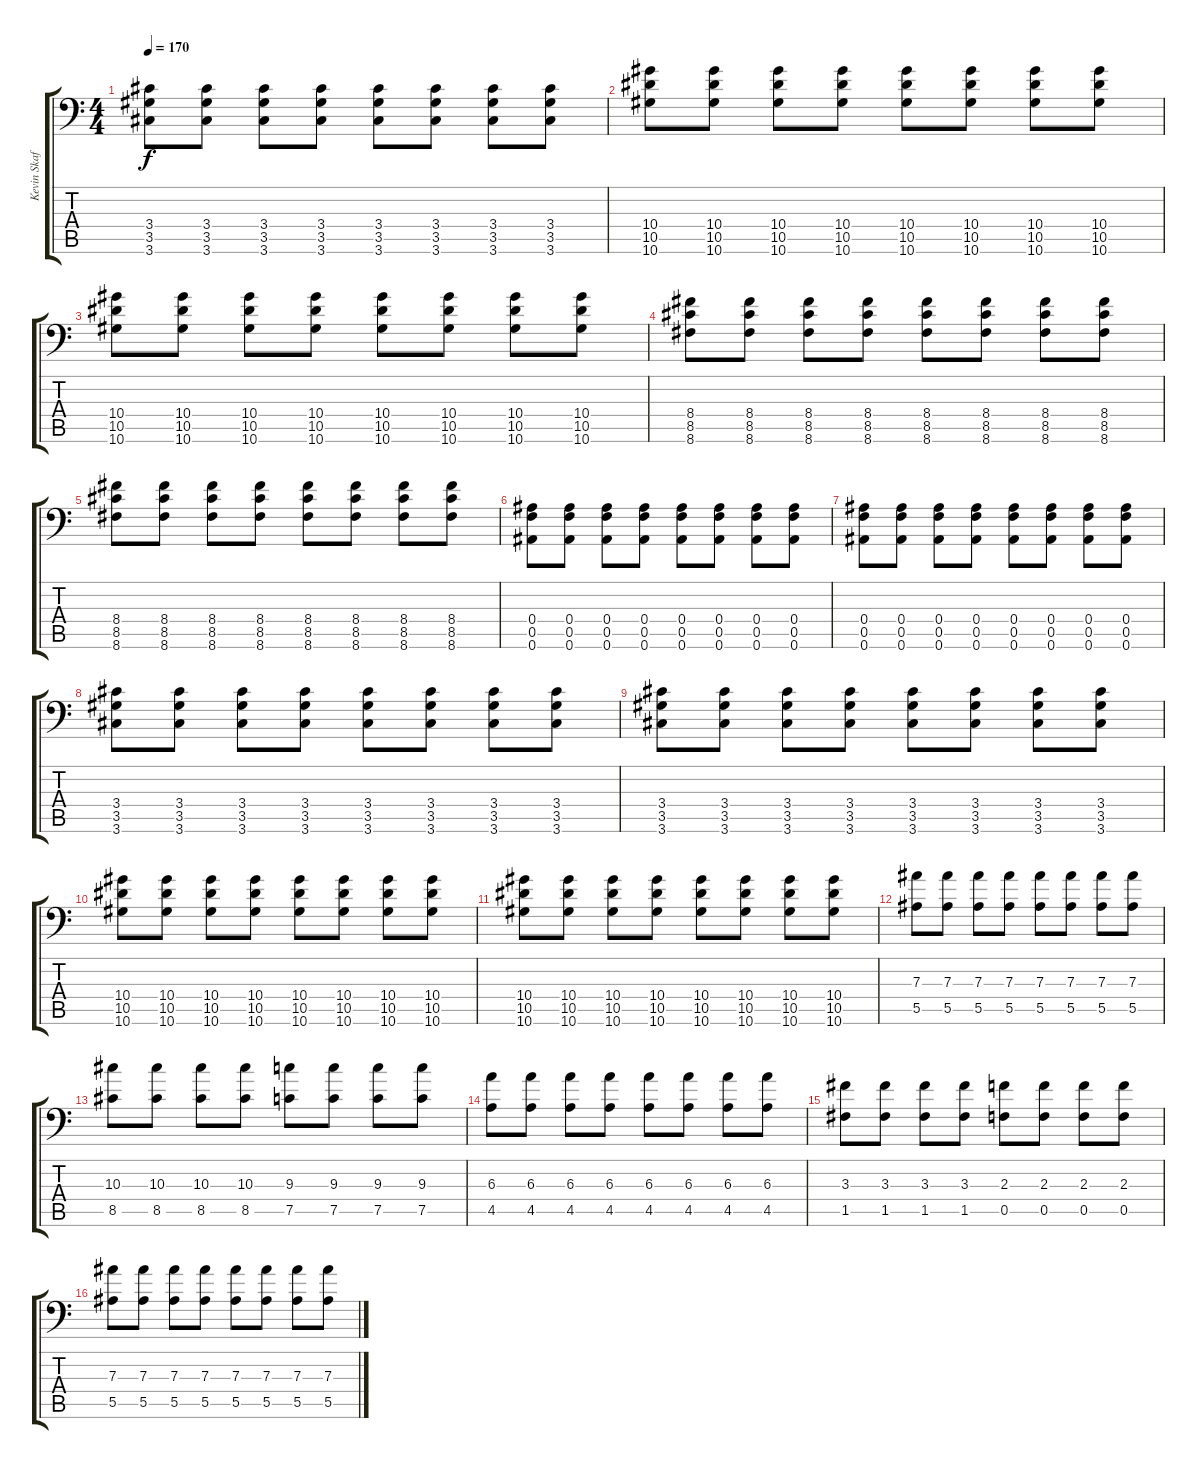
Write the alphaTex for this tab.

\track ("Kevin Skaff - Lead Guitar (Center)" "Kevin Skaf") {instrument distortionguitar}
\staff {score tabs}
\tuning (C4 G3 Eb3 Bb2 F2 Bb1) {hide}
\ts (4 4)
\tempo 170
\clef f4
\ks c
(3.4 3.5 3.6).8{dy f} (3.4 3.5 3.6).8 (3.4 3.5 3.6).8 (3.4 3.5 3.6).8 (3.4 3.5 3.6).8 (3.4 3.5 3.6).8 (3.4 3.5 3.6).8 (3.4 3.5 3.6).8 |
(10.4 10.5 10.6).8 (10.4 10.5 10.6).8 (10.4 10.5 10.6).8 (10.4 10.5 10.6).8 (10.4 10.5 10.6).8 (10.4 10.5 10.6).8 (10.4 10.5 10.6).8 (10.4 10.5 10.6).8 |
(10.4 10.5 10.6).8 (10.4 10.5 10.6).8 (10.4 10.5 10.6).8 (10.4 10.5 10.6).8 (10.4 10.5 10.6).8 (10.4 10.5 10.6).8 (10.4 10.5 10.6).8 (10.4 10.5 10.6).8 |
(8.4 8.5 8.6).8 (8.4 8.5 8.6).8 (8.4 8.5 8.6).8 (8.4 8.5 8.6).8 (8.4 8.5 8.6).8 (8.4 8.5 8.6).8 (8.4 8.5 8.6).8 (8.4 8.5 8.6).8 |
(8.4 8.5 8.6).8 (8.4 8.5 8.6).8 (8.4 8.5 8.6).8 (8.4 8.5 8.6).8 (8.4 8.5 8.6).8 (8.4 8.5 8.6).8 (8.4 8.5 8.6).8 (8.4 8.5 8.6).8 |
(0.4 0.5 0.6).8 (0.4 0.5 0.6).8 (0.4 0.5 0.6).8 (0.4 0.5 0.6).8 (0.4 0.5 0.6).8 (0.4 0.5 0.6).8 (0.4 0.5 0.6).8 (0.4 0.5 0.6).8 |
(0.4 0.5 0.6).8 (0.4 0.5 0.6).8 (0.4 0.5 0.6).8 (0.4 0.5 0.6).8 (0.4 0.5 0.6).8 (0.4 0.5 0.6).8 (0.4 0.5 0.6).8 (0.4 0.5 0.6).8 |
(3.4 3.5 3.6).8 (3.4 3.5 3.6).8 (3.4 3.5 3.6).8 (3.4 3.5 3.6).8 (3.4 3.5 3.6).8 (3.4 3.5 3.6).8 (3.4 3.5 3.6).8 (3.4 3.5 3.6).8 |
(3.4 3.5 3.6).8 (3.4 3.5 3.6).8 (3.4 3.5 3.6).8 (3.4 3.5 3.6).8 (3.4 3.5 3.6).8 (3.4 3.5 3.6).8 (3.4 3.5 3.6).8 (3.4 3.5 3.6).8 |
(10.4 10.5 10.6).8 (10.4 10.5 10.6).8 (10.4 10.5 10.6).8 (10.4 10.5 10.6).8 (10.4 10.5 10.6).8 (10.4 10.5 10.6).8 (10.4 10.5 10.6).8 (10.4 10.5 10.6).8 |
(10.4 10.5 10.6).8 (10.4 10.5 10.6).8 (10.4 10.5 10.6).8 (10.4 10.5 10.6).8 (10.4 10.5 10.6).8 (10.4 10.5 10.6).8 (10.4 10.5 10.6).8 (10.4 10.5 10.6).8 |
(7.3 5.5).8 (7.3 5.5).8 (7.3 5.5).8 (7.3 5.5).8 (7.3 5.5).8 (7.3 5.5).8 (7.3 5.5).8 (7.3 5.5).8 |
(10.3 8.5).8 (10.3 8.5).8 (10.3 8.5).8 (10.3 8.5).8 (9.3 7.5).8 (9.3 7.5).8 (9.3 7.5).8 (9.3 7.5).8 |
(6.3 4.5).8 (6.3 4.5).8 (6.3 4.5).8 (6.3 4.5).8 (6.3 4.5).8 (6.3 4.5).8 (6.3 4.5).8 (6.3 4.5).8 |
(3.3 1.5).8 (3.3 1.5).8 (3.3 1.5).8 (3.3 1.5).8 (2.3 0.5).8 (2.3 0.5).8 (2.3 0.5).8 (2.3 0.5).8 |
(7.3 5.5).8 (7.3 5.5).8 (7.3 5.5).8 (7.3 5.5).8 (7.3 5.5).8 (7.3 5.5).8 (7.3 5.5).8 (7.3 5.5).8
